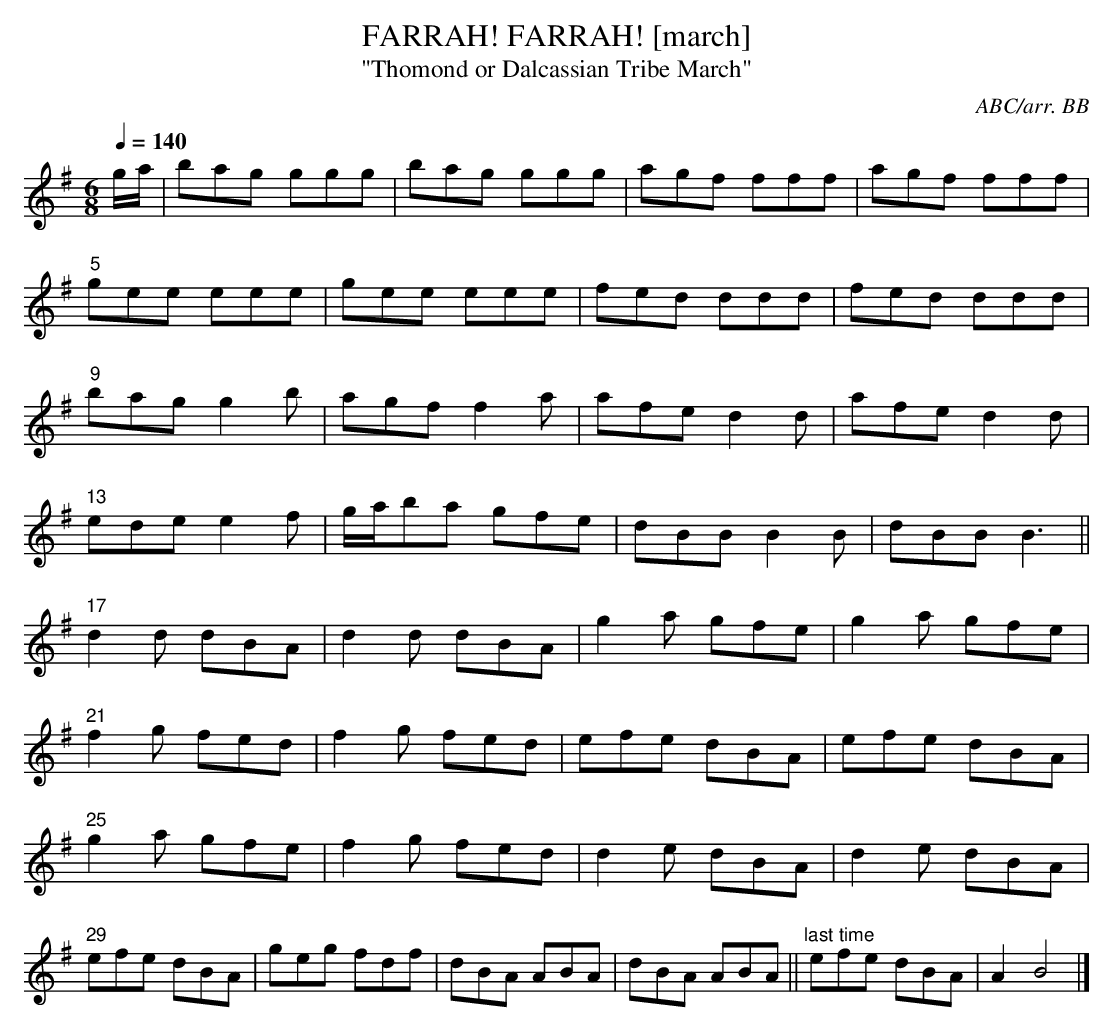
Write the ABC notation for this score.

X:1
T:FARRAH! FARRAH! [march]
T:"Thomond or Dalcassian Tribe March"
C:ABC/arr. BB
seems unlikely.
Q:1/4=140
L:1/8
M:6/8
K:G
g/a/|bag ggg|bag ggg|agf fff|agf fff|
"5"gee eee|gee eee|fed ddd|fed ddd|
"9"bag g2b|agf f2a|afe d2d|afe d2d|
"13"ede e2f|g/a/ba gfe|dBB B2B|dBB B3||
"17"d2d dBA|d2d dBA|g2a gfe|g2a gfe|
"21"f2g fed|f2g fed|efe dBA|efe dBA|
"25"g2a gfe|f2g fed|d2e dBA|d2e dBA|
"29"efe dBA|geg fdf|dBA ABA|dBA ABA||\
"last time" efe dBA|A2 B4|]
